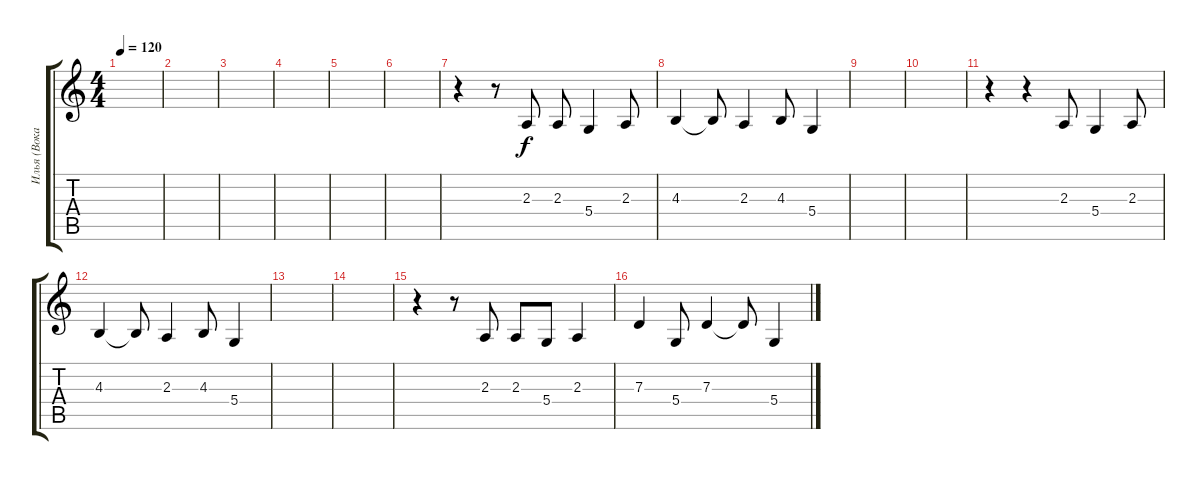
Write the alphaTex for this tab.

\track ("Илья (Вокал)" "Илья (Вока") {instrument lead8bassandlead}
\staff {score tabs}
\tuning (E4 B3 G3 D3 A2 E2) {hide}
\ts (4 4)
\tempo 120
\tempo 125
\tempo 120
\clef g2
\ks c
|
|
|
|
|
|
r.4 r.8 2.3.8 2.3.8 5.4.4 2.3.8 |
4.3.4 4.3{t}.8 2.3.4 4.3.8 5.4.4 |
|
|
r.4 r.4 2.3.8 5.4.4 2.3.8 |
4.3.4 4.3{t}.8 2.3.4 4.3.8 5.4.4 |
|
|
r.4 r.8 2.3.8 2.3.8 5.4.8 2.3.4 |
7.3.4 5.4.8 7.3.4 7.3{t}.8 5.4.4
